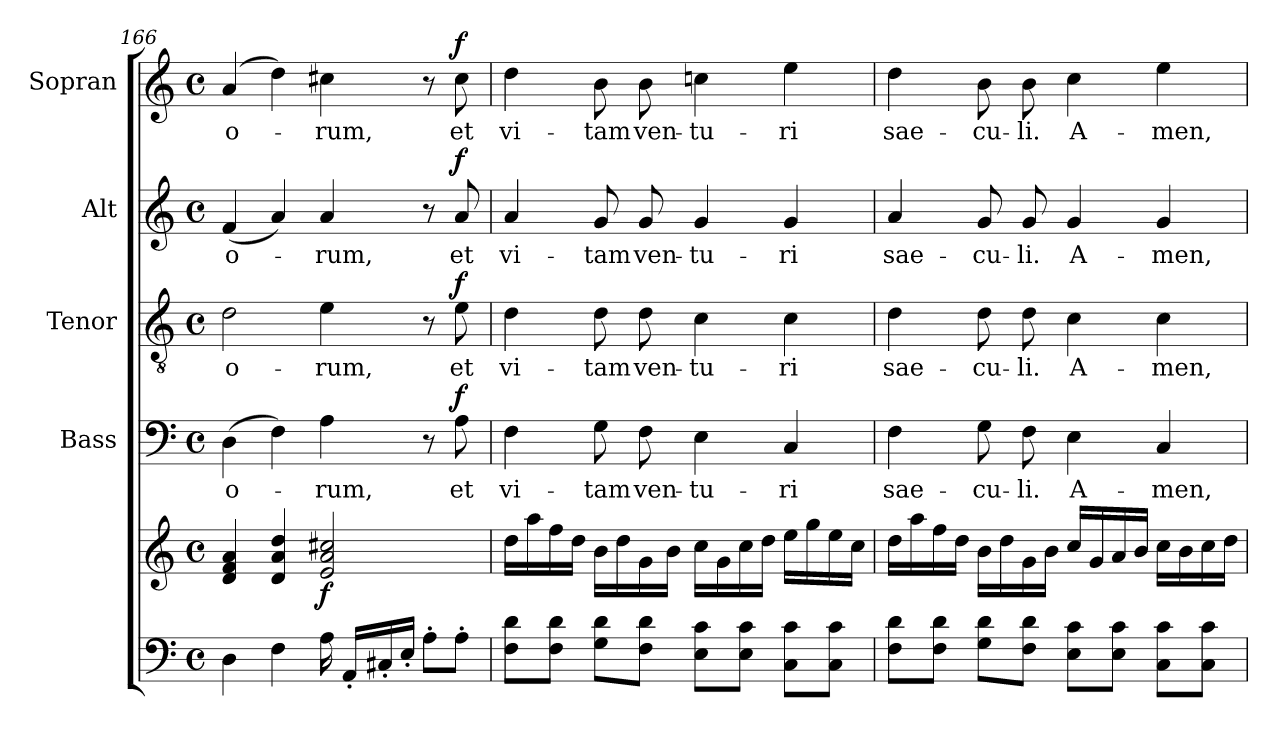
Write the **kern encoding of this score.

**kern	**kern	**dynam	**kern	**text	**dynam	**kern	**text	**dynam	**kern	**text	**dynam	**kern	**text	**dynam
*part5	*part5	*part5	*part4	*part4	*part4	*part3	*part3	*part3	*part2	*part2	*part2	*part1	*part1	*part1
*staff6	*staff5	*staff5/6	*staff4	*staff4	*staff4	*staff3	*staff3	*staff3	*staff2	*staff2	*staff2	*staff1	*staff1	*staff1
*	*	*	*I"Bass	*	*	*I"Tenor	*	*	*I"Alt	*	*	*I"Sopran	*	*
*	*	*	*I'B.	*	*	*I'T.	*	*	*I'A.	*	*	*I'S.	*	*
*clefF4	*clefG2	*	*clefF4	*	*	*clefGv2	*	*	*clefG2	*	*	*clefG2	*	*
*k[]	*k[]	*	*k[]	*	*	*k[]	*	*	*k[]	*	*	*k[]	*	*
*C:	*C:	*	*C:	*	*	*C:	*	*	*C:	*	*	*C:	*	*
*M4/4	*M4/4	*	*M4/4	*	*	*M4/4	*	*	*M4/4	*	*	*M4/4	*	*
*met(c)	*met(c)	*	*met(c)	*	*	*met(c)	*	*	*met(c)	*	*	*met(c)	*	*
=166	=166	=166	=166	=166	=166	=166	=166	=166	=166	=166	=166	=166	=166	=166
!	!	!	!	!LO:LY:b	!	!	!LO:LY:b	!	!	!LO:LY:b	!	!	!LO:LY:b	!
4D\	4d/ 4f/ 4a/	.	(>4D\	-o-	.	2d\	-o-	.	(<4f/	-o-	.	(4a/	-o-	.
4F\	4d/ 4a/ 4dd/	.	4F\)	.	.	.	.	.	4a/)	.	.	4dd\)	.	.
!	!	!LO:DY:b	!	!LO:LY:b	!	!	!LO:LY:b	!	!	!LO:LY:b	!	!	!LO:LY:b	!
16A\	2e/ 2a/ 2cc#X/	f	4A\	-rum,	.	4e\	-rum,	.	4a/	-rum,	.	4cc#X\	-rum,	.
16AA'</LL	.	.	.	.	.	.	.	.	.	.	.	.	.	.
16C#X'</	.	.	.	.	.	.	.	.	.	.	.	.	.	.
16E'</JJ	.	.	.	.	.	.	.	.	.	.	.	.	.	.
8A'>\L	.	.	8r	.	.	8r	.	.	8r	.	.	8r	.	.
!	!	!	!	!LO:LY:b	!LO:DY:a	!	!LO:LY:b	!LO:DY:a	!	!LO:LY:b	!LO:DY:a	!	!LO:LY:b	!LO:DY:a
8A'>\J	.	.	8A\	et	f	8e\	et	f	8a/	et	f	8cc#\	et	f
=167	=167	=167	=167	=167	=167	=167	=167	=167	=167	=167	=167	=167	=167	=167
!	!	!	!	!LO:LY:b	!	!	!LO:LY:b	!	!	!LO:LY:b	!	!	!LO:LY:b	!
8F\ 8d\L	16dd\LL	.	4F\	vi-	.	4d\	vi-	.	4a/	vi-	.	4dd\	vi-	.
.	16aa\	.	.	.	.	.	.	.	.	.	.	.	.	.
8F\ 8d\J	16ff\	.	.	.	.	.	.	.	.	.	.	.	.	.
.	16dd\JJ	.	.	.	.	.	.	.	.	.	.	.	.	.
!	!	!	!	!LO:LY:b	!	!	!LO:LY:b	!	!	!LO:LY:b	!	!	!LO:LY:b	!
8G\ 8d\L	16b\LL	.	8G\	-tam	.	8d\	-tam	.	8g/	-tam	.	8b\	-tam	.
.	16dd\	.	.	.	.	.	.	.	.	.	.	.	.	.
!	!	!	!	!LO:LY:b	!	!	!LO:LY:b	!	!	!LO:LY:b	!	!	!LO:LY:b	!
8F\ 8d\J	16g\	.	8F\	ven-	.	8d\	ven-	.	8g/	ven-	.	8b\	ven-	.
.	16b\JJ	.	.	.	.	.	.	.	.	.	.	.	.	.
!	!	!	!	!LO:LY:b	!	!	!LO:LY:b	!	!	!LO:LY:b	!	!	!LO:LY:b	!
8E\ 8c\L	16cc\LL	.	4E\	-tu-	.	4c\	-tu-	.	4g/	-tu-	.	4ccn\	-tu-	.
.	16g\	.	.	.	.	.	.	.	.	.	.	.	.	.
8E\ 8c\J	16cc\	.	.	.	.	.	.	.	.	.	.	.	.	.
.	16dd\JJ	.	.	.	.	.	.	.	.	.	.	.	.	.
!	!	!	!	!LO:LY:b	!	!	!LO:LY:b	!	!	!LO:LY:b	!	!	!LO:LY:b	!
8C\ 8c\L	16ee\LL	.	4C/	-ri	.	4c\	-ri	.	4g/	-ri	.	4ee\	-ri	.
.	16gg\	.	.	.	.	.	.	.	.	.	.	.	.	.
8C\ 8c\J	16ee\	.	.	.	.	.	.	.	.	.	.	.	.	.
.	16cc\JJ	.	.	.	.	.	.	.	.	.	.	.	.	.
!!LO:LB:g=z
=168	=168	=168	=168	=168	=168	=168	=168	=168	=168	=168	=168	=168	=168	=168
!	!	!	!	!LO:LY:b	!	!	!LO:LY:b	!	!	!LO:LY:b	!	!	!LO:LY:b	!
8F\ 8d\L	16dd\LL	.	4F\	sae-	.	4d\	sae-	.	4a/	sae-	.	4dd\	sae-	.
.	16aa\	.	.	.	.	.	.	.	.	.	.	.	.	.
8F\ 8d\J	16ff\	.	.	.	.	.	.	.	.	.	.	.	.	.
.	16dd\JJ	.	.	.	.	.	.	.	.	.	.	.	.	.
!	!	!	!	!LO:LY:b	!	!	!LO:LY:b	!	!	!LO:LY:b	!	!	!LO:LY:b	!
8G\ 8d\L	16b\LL	.	8G\	-cu-	.	8d\	-cu-	.	8g/	-cu-	.	8b\	-cu-	.
.	16dd\	.	.	.	.	.	.	.	.	.	.	.	.	.
!	!	!	!	!LO:LY:b	!	!	!LO:LY:b	!	!	!LO:LY:b	!	!	!LO:LY:b	!
8F\ 8d\J	16g\	.	8F\	-li.	.	8d\	-li.	.	8g/	-li.	.	8b\	-li.	.
.	16b\JJ	.	.	.	.	.	.	.	.	.	.	.	.	.
!	!	!	!	!LO:LY:b	!	!	!LO:LY:b	!	!	!LO:LY:b	!	!	!LO:LY:b	!
8E\ 8c\L	16cc/LL	.	4E\	A-	.	4c\	A-	.	4g/	A-	.	4cc\	A-	.
.	16g/	.	.	.	.	.	.	.	.	.	.	.	.	.
8E\ 8c\J	16a/	.	.	.	.	.	.	.	.	.	.	.	.	.
.	16b/JJ	.	.	.	.	.	.	.	.	.	.	.	.	.
!	!	!	!	!LO:LY:b	!	!	!LO:LY:b	!	!	!LO:LY:b	!	!	!LO:LY:b	!
8C\ 8c\L	16cc\LL	.	4C/	-men,	.	4c\	-men,	.	4g/	-men,	.	4ee\	-men,	.
.	16b\	.	.	.	.	.	.	.	.	.	.	.	.	.
8C\ 8c\J	16cc\	.	.	.	.	.	.	.	.	.	.	.	.	.
.	16dd\JJ	.	.	.	.	.	.	.	.	.	.	.	.	.
=	=	=	=	=	=	=	=	=	=	=	=	=	=	=
*-	*-	*-	*-	*-	*-	*-	*-	*-	*-	*-	*-	*-	*-	*-
